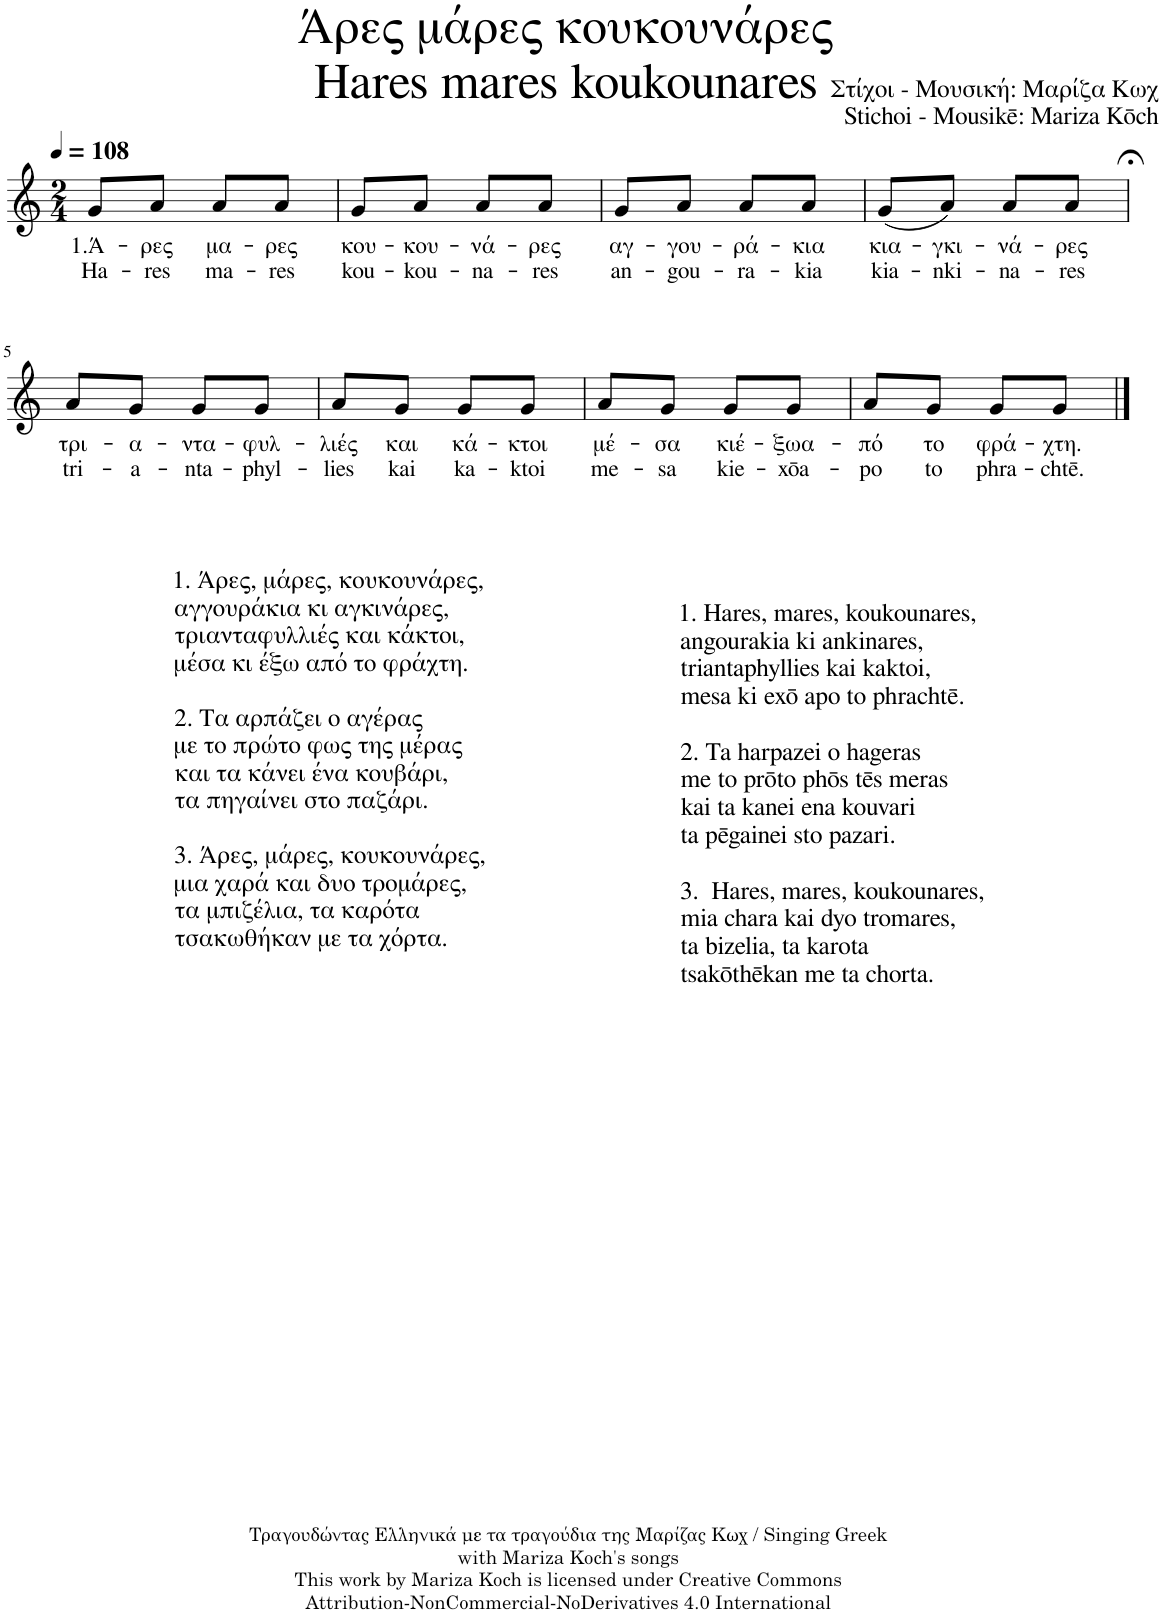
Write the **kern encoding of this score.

**kern	**text	**text
*part1	*part1	*part1
*staff1	*staff1	*staff1
*I"Piano	*	*
*I'Pno.	*	*
*clefG2	*	*
*k[]	*	*
*M2/4	*	*
*MM108	*	*
=1	=1	=1
!	!LO:LY:b	!LO:LY:b
8g/L	1.Ά-	Ha-
!	!LO:LY:b	!LO:LY:b
8a/J	-ρες	-res
!	!LO:LY:b	!LO:LY:b
8a/L	μα-	ma-
!	!LO:LY:b	!LO:LY:b
8a/J	-ρες	-res
=2	=2	=2
!	!LO:LY:b	!LO:LY:b
8g/L	κου-	kou-
!	!LO:LY:b	!LO:LY:b
8a/J	-κου-	-kou-
!	!LO:LY:b	!LO:LY:b
8a/L	-νά-	-na-
!	!LO:LY:b	!LO:LY:b
8a/J	-ρες	-res
=3	=3	=3
!	!LO:LY:b	!LO:LY:b
8g/L	αγ-	an-
!	!LO:LY:b	!LO:LY:b
8a/J	-γου-	-gou-
!	!LO:LY:b	!LO:LY:b
8a/L	-ρά-	-ra-
!	!LO:LY:b	!LO:LY:b
8a/J	-κια	-kia
=4	=4	=4
!	!LO:LY:b	!LO:LY:b
(8g/L	κια-	kia-
!	!LO:LY:b	!LO:LY:b
8a/J)	-γκι-	-nki-
!	!LO:LY:b	!LO:LY:b
8a/L	-νά-	-na-
!	!LO:LY:b	!LO:LY:b
8a;</J	-ρες	-res
!!LO:LB:g=z
=5	=5	=5
!LO:TX:b:t=1. Άρες, μάρες, κουκουνάρες,	!	!
!LO:TX:b:t=αγγουράκια κι αγκινάρες,	!	!
!LO:TX:b:t=τριανταφυλλιές και κάκτοι,	!	!
!LO:TX:b:t=μέσα κι έξω από το φράχτη.	!	!
!LO:TX:b:t=2. Τα αρπάζει ο αγέρας	!	!
!LO:TX:b:t=με το πρώτο φως της μέρας	!	!
!LO:TX:b:t=και τα κάνει ένα κουβάρι,	!	!
!LO:TX:b:t=τα πηγαίνει στο παζάρι.	!	!
!LO:TX:b:t=3. Άρες, μάρες, κουκουνάρες,	!	!
!LO:TX:b:t=μια χαρά και δυο τρομάρες,	!	!
!LO:TX:b:t=τα μπιζέλια, τα καρότα	!	!
!LO:TX:b:t=τσακωθήκαν με τα χόρτα.	!	!
!	!LO:LY:b	!LO:LY:b
8a/L	τρι-	tri-
!	!LO:LY:b	!LO:LY:b
8g/J	-α-	-a-
!	!LO:LY:b	!LO:LY:b
8g/L	-ντα-	-nta-
!	!LO:LY:b	!LO:LY:b
8g/J	-φυλ-	-phyl-
=6	=6	=6
!	!LO:LY:b	!LO:LY:b
8a/L	-λιές	-lies
!	!LO:LY:b	!LO:LY:b
8g/J	και	kai
!	!LO:LY:b	!LO:LY:b
8g/L	κά-	ka-
!	!LO:LY:b	!LO:LY:b
8g/J	-κτοι	-ktoi
=7	=7	=7
!	!LO:LY:b	!LO:LY:b
8a/L	μέ-	me-
!	!LO:LY:b	!LO:LY:b
8g/J	-σα	-sa
!	!LO:LY:b	!LO:LY:b
8g/L	κιέ-	kie-
!	!LO:LY:b	!LO:LY:b
8g/J	-ξωα-	-xōa-
=8	=8	=8
!	!LO:LY:b	!LO:LY:b
8a/L	-πό	-po
!	!LO:LY:b	!LO:LY:b
8g/J	το	to
!LO:TX:b:t=1. Hares, mares, koukounares,	!	!
!LO:TX:b:t=angourakia ki ankinares,	!	!
!LO:TX:b:t=triantaphyllies kai kaktoi,	!	!
!LO:TX:b:t=mesa ki exō apo to phrachtē.	!	!
!LO:TX:b:t=2. Ta harpazei o hageras	!	!
!LO:TX:b:t=me to prōto phōs tēs meras	!	!
!LO:TX:b:t=kai ta kanei ena kouvari	!	!
!LO:TX:b:t=ta pēgainei sto pazari.	!	!
!LO:TX:b:t=3.  Hares, mares, koukounares,	!	!
!LO:TX:b:t=mia chara kai dyo tromares,	!	!
!LO:TX:b:t=ta bizelia, ta karota	!	!
!LO:TX:b:t=tsakōthēkan me ta chorta.	!	!
!	!LO:LY:b	!LO:LY:b
8g/L	φρά-	phra-
!	!LO:LY:b	!LO:LY:b
8g/J	-χτη.	-chtē.
==	==	==
*-	*-	*-
